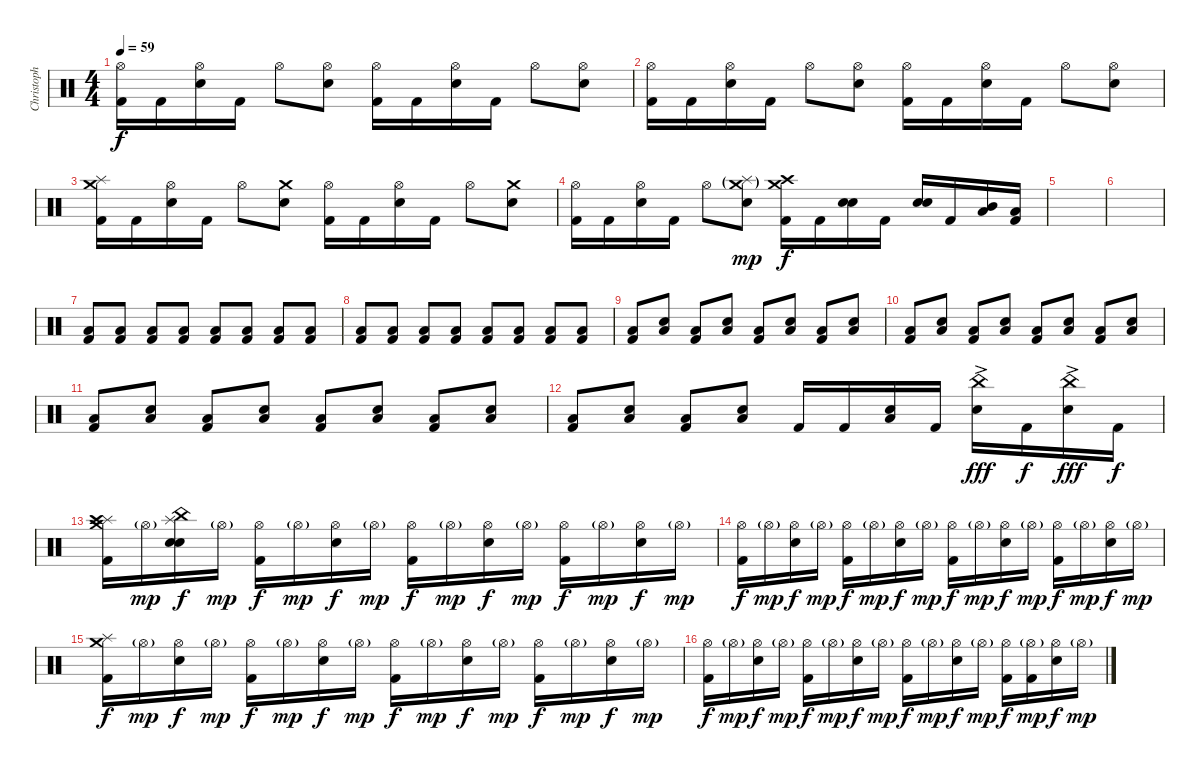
\track ("Christoph" "Christoph") {instrument percussion}
\staff {score}
\articulation defaults
\ts (4 4)
\tempo 59
\clef neutral
\ks c
("Hi-Hat (open)" "Kick (hit) 2").16{dy f} "Kick (hit) 2".16 ("Hi-Hat (open)" "Electric Snare (hit)").16 "Kick (hit) 2".16 "Hi-Hat (open)".8 ("Hi-Hat (open)" "Electric Snare (hit)").8 ("Hi-Hat (open)" "Kick (hit) 2").16 "Kick (hit) 2".16 ("Hi-Hat (open)" "Electric Snare (hit)").16 "Kick (hit) 2".16 "Hi-Hat (open)".8 ("Hi-Hat (open)" "Electric Snare (hit)").8 |
("Hi-Hat (open)" "Kick (hit) 2").16 "Kick (hit) 2".16 ("Hi-Hat (open)" "Electric Snare (hit)").16 "Kick (hit) 2".16 "Hi-Hat (open)".8 ("Hi-Hat (open)" "Electric Snare (hit)").8 ("Hi-Hat (open)" "Kick (hit) 2").16 "Kick (hit) 2".16 ("Hi-Hat (open)" "Electric Snare (hit)").16 "Kick (hit) 2".16 "Hi-Hat (open)".8 ("Hi-Hat (open)" "Electric Snare (hit)").8 |
("Splash (hit)" "Crash medium (hit)" "Kick (hit) 2").16 "Kick (hit) 2".16 ("Hi-Hat (open)" "Electric Snare (hit)").16 "Kick (hit) 2".16 "Hi-Hat (open)".8 ("Crash medium (hit)" "Electric Snare (hit)").8 ("Hi-Hat (open)" "Kick (hit) 2").16 "Kick (hit) 2".16 ("Hi-Hat (open)" "Electric Snare (hit)").16 "Kick (hit) 2".16 "Hi-Hat (open)".8 ("Crash medium (hit)" "Electric Snare (hit)").8 |
("Hi-Hat (open)" "Kick (hit) 2").16 "Kick (hit) 2".16 ("Hi-Hat (open)" "Electric Snare (hit)").16 "Kick (hit) 2".16 "Hi-Hat (open)".8 ("Crash medium (hit)"{g} "Splash (hit)"{g} "Electric Snare (hit)").8{dy mp} ("Crash medium (hit)" "Crash high (hit)" "Kick (hit) 2").16{dy f} "Kick (hit) 2".16 ("Electric Snare (hit)" "Electric Snare (hit)").16 "Kick (hit) 2".16 ("Electric Snare (hit)" "Electric Snare (hit)").16 "Kick (hit) 2".16 ("Mid Tom (hit)" "Low Floor Tom (hit)").16 ("Low Floor Tom (hit)" "Kick (hit) 2").16 |
|
|
("Low Floor Tom (hit)" "Kick (hit) 2").8 ("Low Floor Tom (hit)" "Kick (hit) 2").8 ("Low Floor Tom (hit)" "Kick (hit) 2").8 ("Low Floor Tom (hit)" "Kick (hit) 2").8 ("Low Floor Tom (hit)" "Kick (hit) 2").8 ("Low Floor Tom (hit)" "Kick (hit) 2").8 ("Low Floor Tom (hit)" "Kick (hit) 2").8 ("Low Floor Tom (hit)" "Kick (hit) 2").8 |
("Low Floor Tom (hit)" "Kick (hit) 2").8 ("Low Floor Tom (hit)" "Kick (hit) 2").8 ("Low Floor Tom (hit)" "Kick (hit) 2").8 ("Low Floor Tom (hit)" "Kick (hit) 2").8 ("Low Floor Tom (hit)" "Kick (hit) 2").8 ("Low Floor Tom (hit)" "Kick (hit) 2").8 ("Low Floor Tom (hit)" "Kick (hit) 2").8 ("Low Floor Tom (hit)" "Kick (hit) 2").8 |
("Low Floor Tom (hit)" "Kick (hit) 2").8 ("Electric Snare (hit)" "Low Floor Tom (hit)").8 ("Low Floor Tom (hit)" "Kick (hit) 2").8 ("Electric Snare (hit)" "Low Floor Tom (hit)").8 ("Low Floor Tom (hit)" "Kick (hit) 2").8 ("Electric Snare (hit)" "Low Floor Tom (hit)").8 ("Low Floor Tom (hit)" "Kick (hit) 2").8 ("Electric Snare (hit)" "Low Floor Tom (hit)").8 |
("Low Floor Tom (hit)" "Kick (hit) 2").8 ("Electric Snare (hit)" "Low Floor Tom (hit)").8 ("Low Floor Tom (hit)" "Kick (hit) 2").8 ("Electric Snare (hit)" "Low Floor Tom (hit)").8 ("Low Floor Tom (hit)" "Kick (hit) 2").8 ("Electric Snare (hit)" "Low Floor Tom (hit)").8 ("Low Floor Tom (hit)" "Kick (hit) 2").8 ("Electric Snare (hit)" "Low Floor Tom (hit)").8 |
("Low Floor Tom (hit)" "Kick (hit) 2").8 ("Electric Snare (hit)" "Low Floor Tom (hit)").8 ("Low Floor Tom (hit)" "Kick (hit) 2").8 ("Electric Snare (hit)" "Low Floor Tom (hit)").8 ("Low Floor Tom (hit)" "Kick (hit) 2").8 ("Electric Snare (hit)" "Low Floor Tom (hit)").8 ("Low Floor Tom (hit)" "Kick (hit) 2").8 ("Electric Snare (hit)" "Low Floor Tom (hit)").8 |
("Low Floor Tom (hit)" "Kick (hit) 2").8 ("Electric Snare (hit)" "Low Floor Tom (hit)").8 ("Low Floor Tom (hit)" "Kick (hit) 2").8 ("Electric Snare (hit)" "Low Floor Tom (hit)").8 "Kick (hit) 2".16 "Kick (hit) 2".16 ("Electric Snare (hit)" "Low Floor Tom (hit)").16 "Kick (hit) 2".16 ("China (hit)" "Electric Snare (hit)"{ac}).16{dy fff} "Kick (hit) 2".16{dy f} ("China (hit)" "Electric Snare (hit)"{ac}).16{dy fff} "Kick (hit) 2".16{dy f} |
("Splash (hit)" "Crash medium (hit)" "Crash high (hit)" "Kick (hit) 2").16 "Hi-Hat (open)"{g}.16{dy mp} ("Splash (hit)" "China (hit)" "Electric Snare (hit)" "Electric Snare (hit)").16{dy f} "Hi-Hat (open)"{g}.16{dy mp} ("Hi-Hat (open)" "Kick (hit) 2").16{dy f} "Hi-Hat (open)"{g}.16{dy mp} ("Hi-Hat (open)" "Electric Snare (hit)").16{dy f} "Hi-Hat (open)"{g}.16{dy mp} ("Hi-Hat (open)" "Kick (hit) 2").16{dy f} "Hi-Hat (open)"{g}.16{dy mp} ("Hi-Hat (open)" "Electric Snare (hit)").16{dy f} "Hi-Hat (open)"{g}.16{dy mp} ("Hi-Hat (open)" "Kick (hit) 2").16{dy f} "Hi-Hat (open)"{g}.16{dy mp} ("Hi-Hat (open)" "Electric Snare (hit)").16{dy f} "Hi-Hat (open)"{g}.16{dy mp} |
("Hi-Hat (open)" "Kick (hit) 2").16{dy f} "Hi-Hat (open)"{g}.16{dy mp} ("Hi-Hat (open)" "Electric Snare (hit)").16{dy f} "Hi-Hat (open)"{g}.16{dy mp} ("Hi-Hat (open)" "Kick (hit) 2").16{dy f} "Hi-Hat (open)"{g}.16{dy mp} ("Hi-Hat (open)" "Electric Snare (hit)").16{dy f} "Hi-Hat (open)"{g}.16{dy mp} ("Hi-Hat (open)" "Kick (hit) 2").16{dy f} "Hi-Hat (open)"{g}.16{dy mp} ("Hi-Hat (open)" "Electric Snare (hit)").16{dy f} "Hi-Hat (open)"{g}.16{dy mp} ("Hi-Hat (open)" "Kick (hit) 2").16{dy f} "Hi-Hat (open)"{g}.16{dy mp} ("Hi-Hat (open)" "Electric Snare (hit)").16{dy f} "Hi-Hat (open)"{g}.16{dy mp} |
("Splash (hit)" "Crash medium (hit)" "Kick (hit) 2").16{dy f} "Hi-Hat (open)"{g}.16{dy mp} ("Hi-Hat (open)" "Electric Snare (hit)").16{dy f} "Hi-Hat (open)"{g}.16{dy mp} ("Hi-Hat (open)" "Kick (hit) 2").16{dy f} "Hi-Hat (open)"{g}.16{dy mp} ("Hi-Hat (open)" "Electric Snare (hit)").16{dy f} "Hi-Hat (open)"{g}.16{dy mp} ("Hi-Hat (open)" "Kick (hit) 2").16{dy f} "Hi-Hat (open)"{g}.16{dy mp} ("Hi-Hat (open)" "Electric Snare (hit)").16{dy f} "Hi-Hat (open)"{g}.16{dy mp} ("Hi-Hat (open)" "Kick (hit) 2").16{dy f} "Hi-Hat (open)"{g}.16{dy mp} ("Hi-Hat (open)" "Electric Snare (hit)").16{dy f} "Hi-Hat (open)"{g}.16{dy mp} |
("Hi-Hat (open)" "Kick (hit) 2").16{dy f} "Hi-Hat (open)"{g}.16{dy mp} ("Hi-Hat (open)" "Electric Snare (hit)").16{dy f} "Hi-Hat (open)"{g}.16{dy mp} ("Hi-Hat (open)" "Kick (hit) 2").16{dy f} "Hi-Hat (open)"{g}.16{dy mp} ("Hi-Hat (open)" "Electric Snare (hit)").16{dy f} "Hi-Hat (open)"{g}.16{dy mp} ("Hi-Hat (open)" "Kick (hit) 2").16{dy f} "Hi-Hat (open)"{g}.16{dy mp} ("Hi-Hat (open)" "Electric Snare (hit)").16{dy f} "Hi-Hat (open)"{g}.16{dy mp} ("Hi-Hat (open)" "Kick (hit) 2").16{dy f} ("Hi-Hat (open)"{g} "Kick (hit) 2").16{dy mp} ("Hi-Hat (open)" "Electric Snare (hit)").16{dy f} "Hi-Hat (open)"{g}.16{dy mp}
